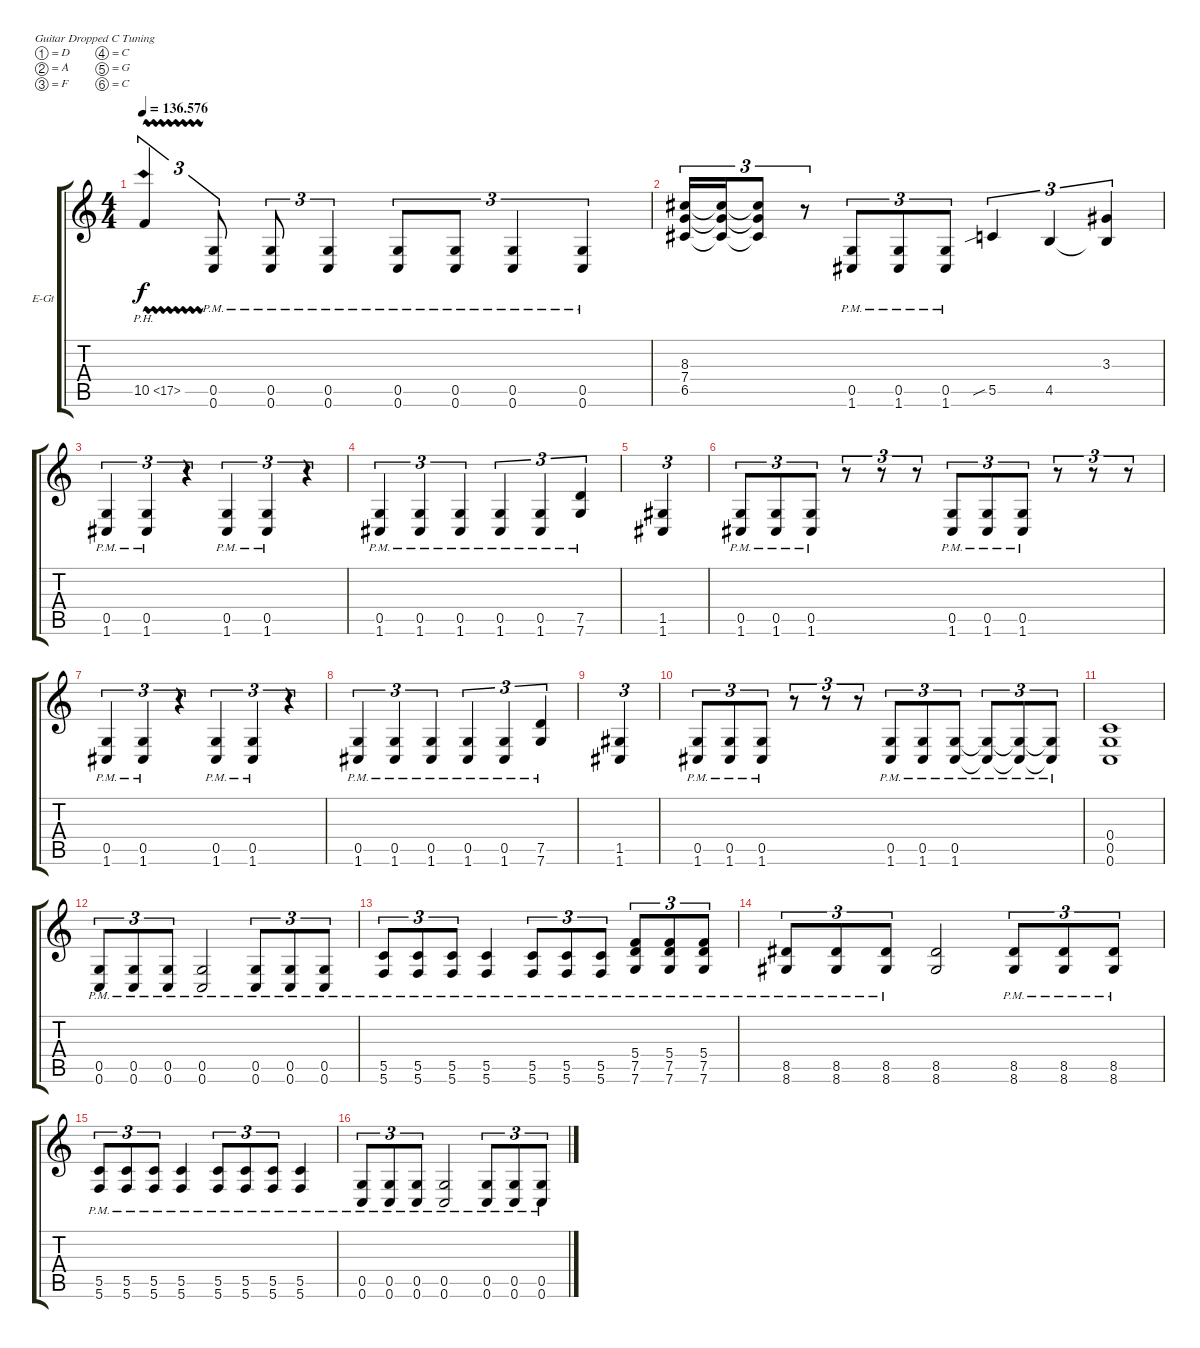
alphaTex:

\bracketExtendMode groupsimilarinstruments
\firstSystemTrackNameOrientation horizontal
\otherSystemsTrackNameOrientation horizontal
\track ("Left Ryhthm " "E-Gt") {instrument distortionguitar}
\staff {score tabs}
\tuning (D4 A3 F3 C3 G2 C2)
\ts (4 4)
\tempo
136.576
\accidentals auto
\clef g2
\ottava regular
\simile none
\ks c
10.5{ph 7 vw}.4{tu (3 2) dy f} (0.6{pm} 0.5{pm}).8{tu (3 2)} (0.6{pm} 0.5{pm}).8{tu (3 2)} (0.6{pm} 0.5{pm}).4{tu (3 2)} (0.6{pm} 0.5{pm}).8{tu (3 2)} (0.6{pm} 0.5{pm}).8{tu (3 2)} (0.6{pm} 0.5{pm}).4{tu (3 2)} (0.5{pm} 0.6{pm}).4{tu (3 2)} |
(6.5 7.4 8.3).16{tu (3 2)} (6.5{t} 7.4{t} 8.3{t}).16{tu (3 2)} (6.5{t} 7.4{t} 8.3{t}).8{tu (3 2)} r.8{tu (3 2)} (1.6{pm} 0.5{pm}).8{tu (3 2)} (1.6{pm} 0.5{pm}).8{tu (3 2)} (1.6{pm} 0.5{pm}).8{tu (3 2)} 5.5{sib}.4{tu (3 2)} 4.5.4{tu (3 2)} (3.3 4.5{t}).4{tu (3 2)} |
(1.6{pm} 0.5{pm}).4{tu (3 2)} (1.6{pm} 0.5{pm}).4{tu (3 2)} r.4{tu (3 2)} (1.6{pm} 0.5{pm}).4{tu (3 2)} (1.6{pm} 0.5{pm}).4{tu (3 2)} r.4{tu (3 2)} |
(1.6{pm} 0.5{pm}).4{tu (3 2)} (1.6{pm} 0.5{pm}).4{tu (3 2)} (1.6{pm} 0.5{pm}).4{tu (3 2)} (1.6{pm} 0.5{pm}).4{tu (3 2)} (1.6{pm} 0.5{pm}).4{tu (3 2)} (7.6{pm} 7.5{pm}).4{tu (3 2)} |
(1.6 1.5).4{tu (3 2)} |
(1.6{pm} 0.5{pm}).8{tu (3 2)} (1.6{pm} 0.5{pm}).8{tu (3 2)} (1.6{pm} 0.5{pm}).8{tu (3 2)} r.8{tu (3 2)} r.8{tu (3 2)} r.8{tu (3 2)} (1.6{pm} 0.5{pm}).8{tu (3 2)} (1.6{pm} 0.5{pm}).8{tu (3 2)} (0.5{pm} 1.6{pm}).8{tu (3 2)} r.8{tu (3 2)} r.8{tu (3 2)} r.8{tu (3 2)} |
(1.6{pm} 0.5{pm}).4{tu (3 2)} (1.6{pm} 0.5{pm}).4{tu (3 2)} r.4{tu (3 2)} (1.6{pm} 0.5{pm}).4{tu (3 2)} (1.6{pm} 0.5{pm}).4{tu (3 2)} r.4{tu (3 2)} |
(1.6{pm} 0.5{pm}).4{tu (3 2)} (1.6{pm} 0.5{pm}).4{tu (3 2)} (1.6{pm} 0.5{pm}).4{tu (3 2)} (1.6{pm} 0.5{pm}).4{tu (3 2)} (1.6{pm} 0.5{pm}).4{tu (3 2)} (7.6{pm} 7.5{pm}).4{tu (3 2)} |
(1.6 1.5).4{tu (3 2)} |
(1.6{pm} 0.5{pm}).8{tu (3 2)} (1.6{pm} 0.5{pm}).8{tu (3 2)} (1.6{pm} 0.5{pm}).8{tu (3 2)} r.8{tu (3 2)} r.8{tu (3 2)} r.8{tu (3 2)} (1.6{pm} 0.5{pm}).8{tu (3 2)} (1.6{pm} 0.5{pm}).8{tu (3 2)} (0.5{pm} 1.6{pm}).8{tu (3 2)} (0.5{pm t} 1.6{pm t}).8{tu (3 2)} (0.5{pm t} 1.6{pm t}).8{tu (3 2)} (0.5{pm t} 1.6{pm t}).8{tu (3 2)} |
(0.6 0.5 0.4).1 |
(0.6{pm} 0.5{pm}).8{tu (3 2)} (0.6{pm} 0.5{pm}).8{tu (3 2)} (0.6{pm} 0.5{pm}).8{tu (3 2)} (0.6{pm} 0.5{pm}).2 (0.6{pm} 0.5{pm}).8{tu (3 2)} (0.5{pm} 0.6{pm}).8{tu (3 2)} (0.5{pm} 0.6{pm}).8{tu (3 2)} |
(5.6{pm} 5.5{pm}).8{tu (3 2)} (5.6{pm} 5.5{pm}).8{tu (3 2)} (5.6{pm} 5.5{pm}).8{tu (3 2)} (5.6{pm} 5.5{pm}).4 (5.5{pm} 5.6{pm}).8{tu (3 2)} (5.5{pm} 5.6{pm}).8{tu (3 2)} (5.5{pm} 5.6{pm}).8{tu (3 2)} (7.6{pm} 7.5{pm} 5.4{pm}).8{tu (3 2)} (7.6{pm} 7.5{pm} 5.4{pm}).8{tu (3 2)} (7.6{pm} 7.5{pm} 5.4{pm}).8{tu (3 2)} |
(8.6{pm} 8.5{pm}).8{tu (3 2)} (8.5{pm} 8.6{pm}).8{tu (3 2)} (8.5{pm} 8.6{pm}).8{tu (3 2)} (8.5 8.6).2 (8.6{pm} 8.5{pm}).8{tu (3 2)} (8.6{pm} 8.5{pm}).8{tu (3 2)} (8.6{pm} 8.5{pm}).8{tu (3 2)} |
(5.6{pm} 5.5{pm}).8{tu (3 2)} (5.6{pm} 5.5{pm}).8{tu (3 2)} (5.6{pm} 5.5{pm}).8{tu (3 2)} (5.6{pm} 5.5{pm}).4 (5.5{pm} 5.6{pm}).8{tu (3 2)} (5.5{pm} 5.6{pm}).8{tu (3 2)} (5.5{pm} 5.6{pm}).8{tu (3 2)} (5.5{pm} 5.6{pm}).4 |
(0.6{pm} 0.5{pm}).8{tu (3 2)} (0.6{pm} 0.5{pm}).8{tu (3 2)} (0.6{pm} 0.5{pm}).8{tu (3 2)} (0.6{pm} 0.5{pm}).2 (0.6{pm} 0.5{pm}).8{tu (3 2)} (0.5{pm} 0.6{pm}).8{tu (3 2)} (0.5{pm} 0.6{pm}).8{tu (3 2)}
